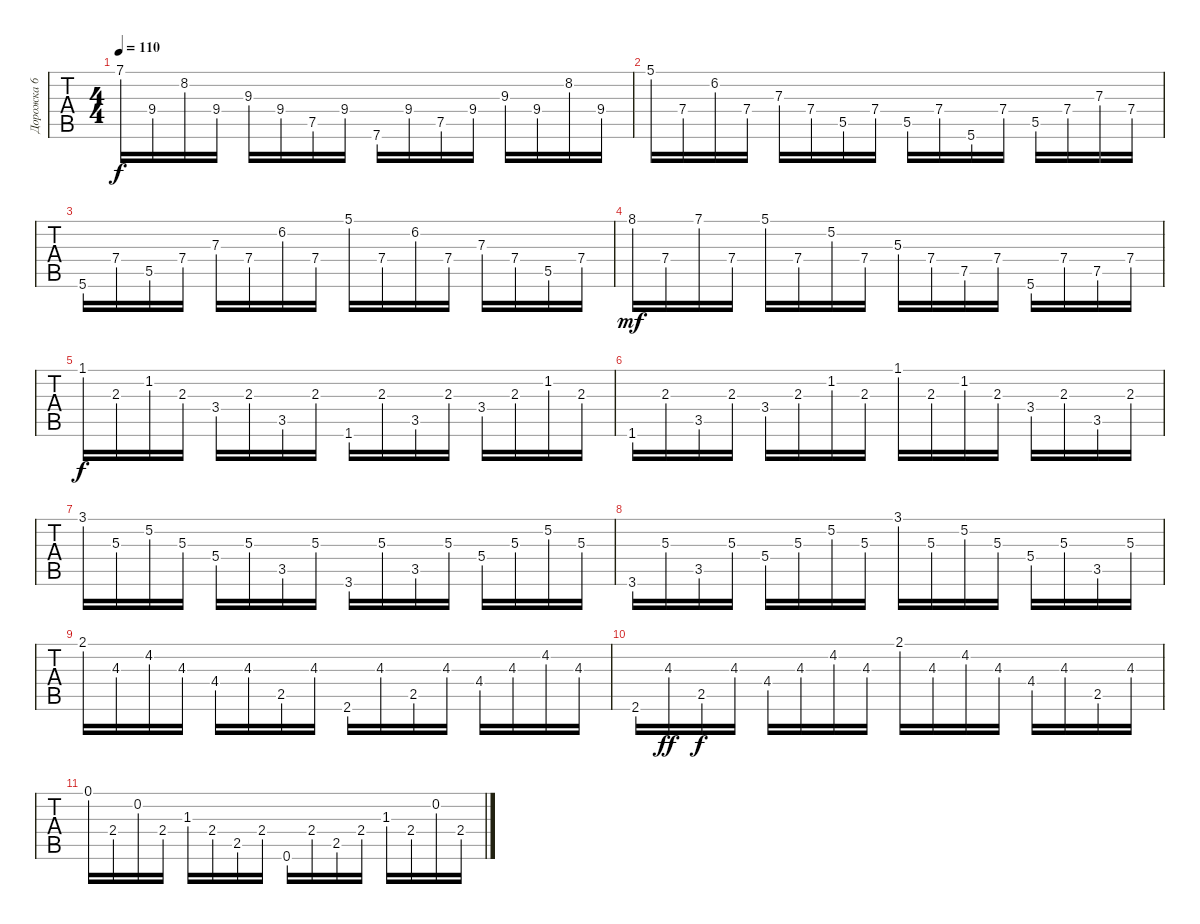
\track ("Дорожка 6" "Дорожка 6") {instrument acousticguitarsteel}
\staff {tabs}
\tuning (E4 B3 G3 D3 A2 E2) {hide}
\ts (4 4)
\tempo 110
\clef g2
\ks c
7.1.16{dy f} 9.4.16 8.2.16 9.4.16 9.3.16 9.4.16 7.5.16 9.4.16 7.6.16 9.4.16 7.5.16 9.4.16 9.3.16 9.4.16 8.2.16 9.4.16 |
5.1.16 7.4.16 6.2.16 7.4.16 7.3.16 7.4.16 5.5.16 7.4.16 5.5.16 7.4.16 5.6.16 7.4.16 5.5.16 7.4.16 7.3.16 7.4.16 |
5.6.16 7.4.16 5.5.16 7.4.16 7.3.16 7.4.16 6.2.16 7.4.16 5.1.16 7.4.16 6.2.16 7.4.16 7.3.16 7.4.16 5.5.16 7.4.16 |
8.1.16{dy mf instrument tremolostrings} 7.4.16 7.1.16 7.4.16 5.1.16 7.4.16 5.2.16 7.4.16 5.3.16 7.4.16 7.5.16 7.4.16 5.6.16 7.4.16 7.5.16 7.4.16 |
1.1.16{dy f} 2.3.16 1.2.16 2.3.16 3.4.16 2.3.16 3.5.16 2.3.16 1.6.16 2.3.16 3.5.16 2.3.16 3.4.16 2.3.16 1.2.16 2.3.16 |
1.6.16 2.3.16 3.5.16 2.3.16 3.4.16 2.3.16 1.2.16 2.3.16 1.1.16 2.3.16 1.2.16 2.3.16 3.4.16 2.3.16 3.5.16 2.3.16 |
3.1.16 5.3.16 5.2.16 5.3.16 5.4.16 5.3.16 3.5.16 5.3.16 3.6.16 5.3.16 3.5.16 5.3.16 5.4.16 5.3.16 5.2.16 5.3.16 |
3.6.16 5.3.16 3.5.16 5.3.16 5.4.16 5.3.16 5.2.16 5.3.16 3.1.16 5.3.16 5.2.16 5.3.16 5.4.16 5.3.16 3.5.16 5.3.16 |
2.1.16 4.3.16 4.2.16 4.3.16 4.4.16 4.3.16 2.5.16 4.3.16 2.6.16 4.3.16 2.5.16 4.3.16 4.4.16 4.3.16 4.2.16 4.3.16 |
2.6.16 4.3.16{dy ff} 2.5.16{dy f} 4.3.16 4.4.16 4.3.16 4.2.16 4.3.16 2.1.16 4.3.16 4.2.16 4.3.16 4.4.16 4.3.16 2.5.16 4.3.16 |
0.1.16 2.4.16 0.2.16 2.4.16 1.3.16 2.4.16 2.5.16 2.4.16 0.6.16 2.4.16 2.5.16 2.4.16 1.3.16 2.4.16 0.2.16 2.4.16
